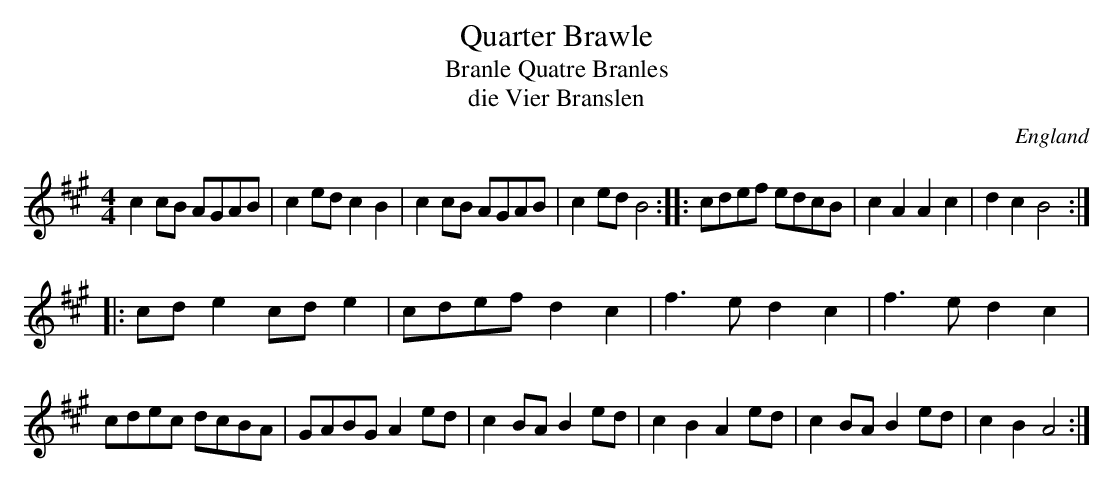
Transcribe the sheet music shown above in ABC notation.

X:1
T:Quarter Brawle
T:Branle Quatre Branles
T:die Vier Branslen
M:4/4
O:England
K:A major
c2cB AGAB|c2ed c2B2|c2cB AGAB|c2ed B4::\
cdef edcB|c2A2 A2c2|d2c2 B4::
cde2 cde2|cdef d2c2|f3e d2c2|f3e d2c2|
cdec dcBA|GABG A2ed|c2BA B2ed|c2B2 A2ed|\
c2BA B2ed|c2B2 A4:|
